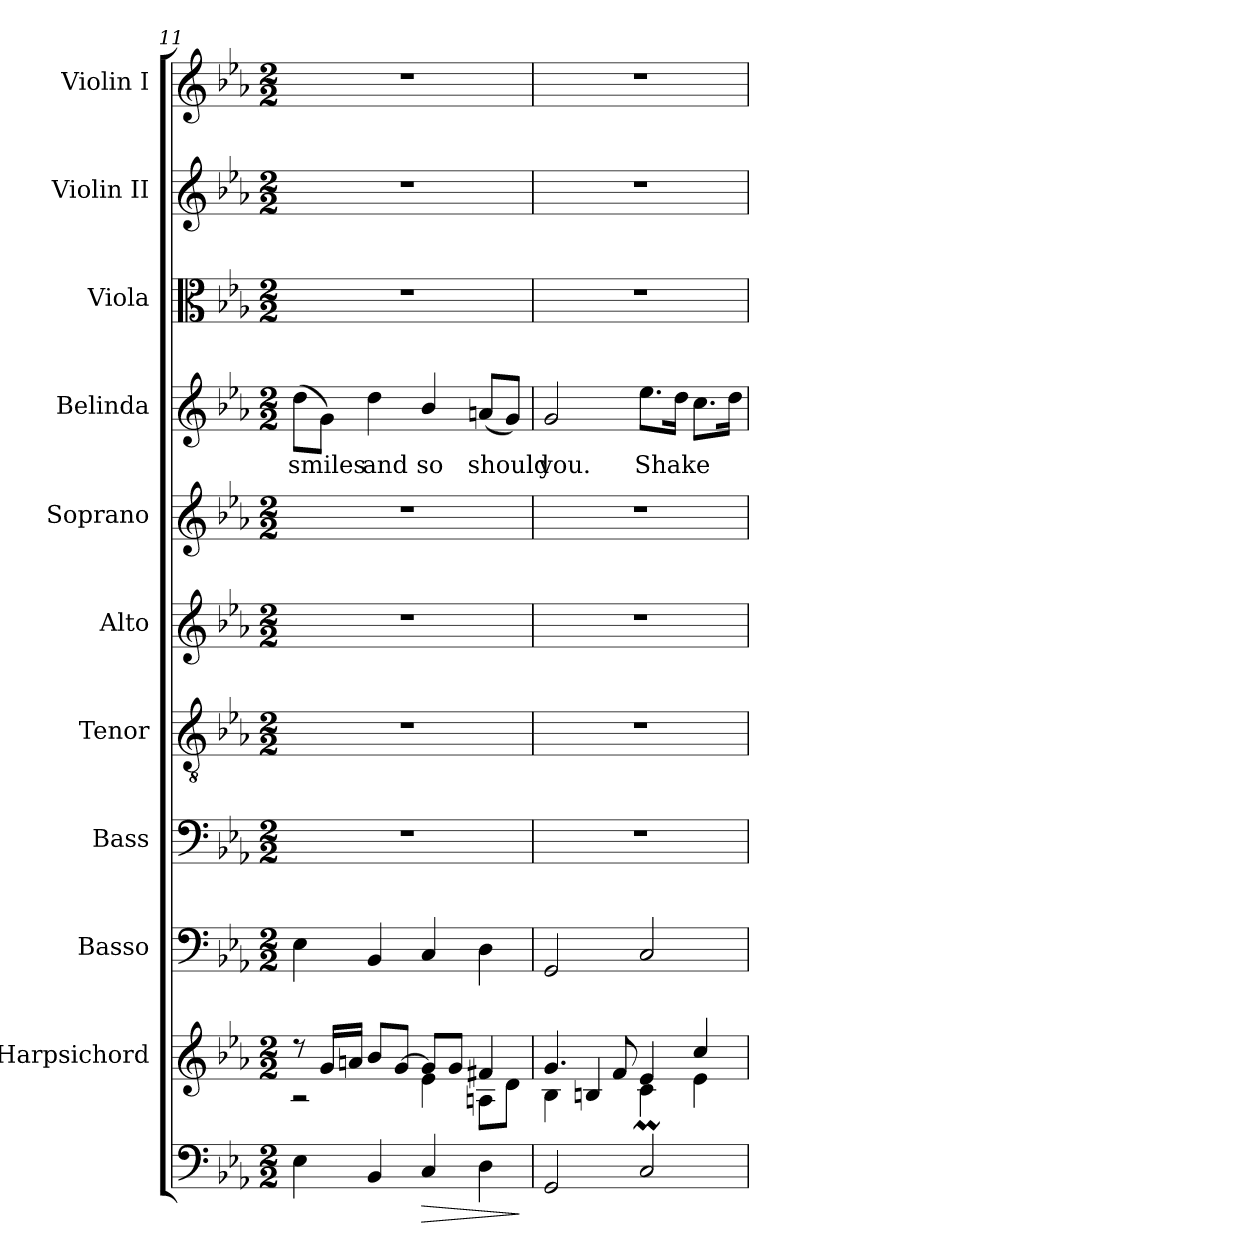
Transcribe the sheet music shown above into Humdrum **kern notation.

**kern	**dynam	**kern	**kern	**kern	**kern	**kern	**kern	**kern	**text	**kern	**kern	**kern
*part11	*part11	*part10	*part9	*part8	*part7	*part6	*part5	*part4	*part4	*part3	*part2	*part1
*staff11	*staff11	*staff10	*staff9	*staff8	*staff7	*staff6	*staff5	*staff4	*staff4	*staff3	*staff2	*staff1
*	*	*I"Harpsichord	*I"Basso	*I"Bass	*I"Tenor	*I"Alto	*I"Soprano	*I"Belinda	*	*I"Viola	*I"Violin II	*I"Violin I
*	*	*	*	*I'B.	*I'T.	*I'A.	*I'S.	*I'Belinda	*	*I'Vla.	*I'Vln. II	*I'Vln. I
*clefF4	*	*clefG2	*clefF4	*clefF4	*clefGv2	*clefG2	*clefG2	*clefG2	*	*clefC3	*clefG2	*clefG2
*	*	*	*	*	*ITrd7c12	*	*	*	*	*	*	*
*k[b-e-a-]	*	*k[b-e-a-]	*k[b-e-a-]	*k[b-e-a-]	*k[b-e-a-]	*k[b-e-a-]	*k[b-e-a-]	*k[b-e-a-]	*	*k[b-e-a-]	*k[b-e-a-]	*k[b-e-a-]
*E-:	*	*E-:	*E-:	*E-:	*E-:	*E-:	*E-:	*E-:	*	*E-:	*E-:	*E-:
*M2/2	*	*M2/2	*M2/2	*M2/2	*M2/2	*M2/2	*M2/2	*M2/2	*	*M2/2	*M2/2	*M2/2
=11	=11	=11	=11	=11	=11	=11	=11	=11	=11	=11	=11	=11
*	*	*^	*	*	*	*	*	*	*	*	*	*
!	!	!	!	!	!	!	!	!	!	!LO:LY:b:color=#000000	!	!	!
4E-i\	.	8r	2r	4E-i\	1r	1r	1r	1r	(8ddi\L	smiles	1r	1r	1r
.	.	16gi/LL	.	.	.	.	.	.	8gi\J)	.	.	.	.
.	.	16ani/JJ	.	.	.	.	.	.	.	.	.	.	.
!	!	!	!	!	!	!	!	!	!	!LO:LY:b:color=#000000	!	!	!
4BB-i/	.	8b-i/L	.	4BB-i/	.	.	.	.	4ddi\	and	.	.	.
.	.	[8gi/J	.	.	.	.	.	.	.	.	.	.	.
!	!LO:HP:b	!	!	!	!	!	!	!	!	!	!	!	!
!	!	!	!	!	!	!	!	!	!	!LO:LY:b:color=#000000	!	!	!
4Ci/	>	8gi/L]	4e-i\	4Ci/	.	.	.	.	4b-i/	so	.	.	.
.	.	8gi/J	.	.	.	.	.	.	.	.	.	.	.
!	!	!	!	!	!	!	!	!	!	!LO:LY:b:color=#000000	!	!	!
4Di\	.	4f#Xi/	8Ani\L	4Di\	.	.	.	.	(8ani/L	should	.	.	.
.	.	.	8di\J	.	.	.	.	.	8gi/J)	.	.	.	.
*	*	*v	*v	*	*	*	*	*	*	*	*	*	*
.	]	.	.	.	.	.	.	.	.	.	.	.
=12	=12	=12	=12	=12	=12	=12	=12	=12	=12	=12	=12	=12
*	*	*^	*	*	*	*	*	*	*	*	*	*
!	!	!	!	!	!	!	!	!	!	!LO:LY:b:color=#000000	!	!	!
2GGi/	.	4.gi/	4B-i\	2GGi/	1r	1r	1r	1r	2gi/	you.	1r	1r	1r
.	.	.	4Bni/	.	.	.	.	.	.	.	.	.	.
.	.	8fi/	.	.	.	.	.	.	.	.	.	.	.
!	!	!	!	!	!	!	!	!	!	!LO:LY:b:color=#000000	!	!	!
2CMi/	.	4e-i/	4ci\	2Ci/	.	.	.	.	8.ee-i\L	Shake	.	.	.
.	.	.	.	.	.	.	.	.	16ddi\Jk	.	.	.	.
.	.	4cci/	4e-i\	.	.	.	.	.	8.cci\L	.	.	.	.
.	.	.	.	.	.	.	.	.	16ddi\Jk	.	.	.	.
*	*	*v	*v	*	*	*	*	*	*	*	*	*	*
=	=	=	=	=	=	=	=	=	=	=	=	=
*-	*-	*-	*-	*-	*-	*-	*-	*-	*-	*-	*-	*-
